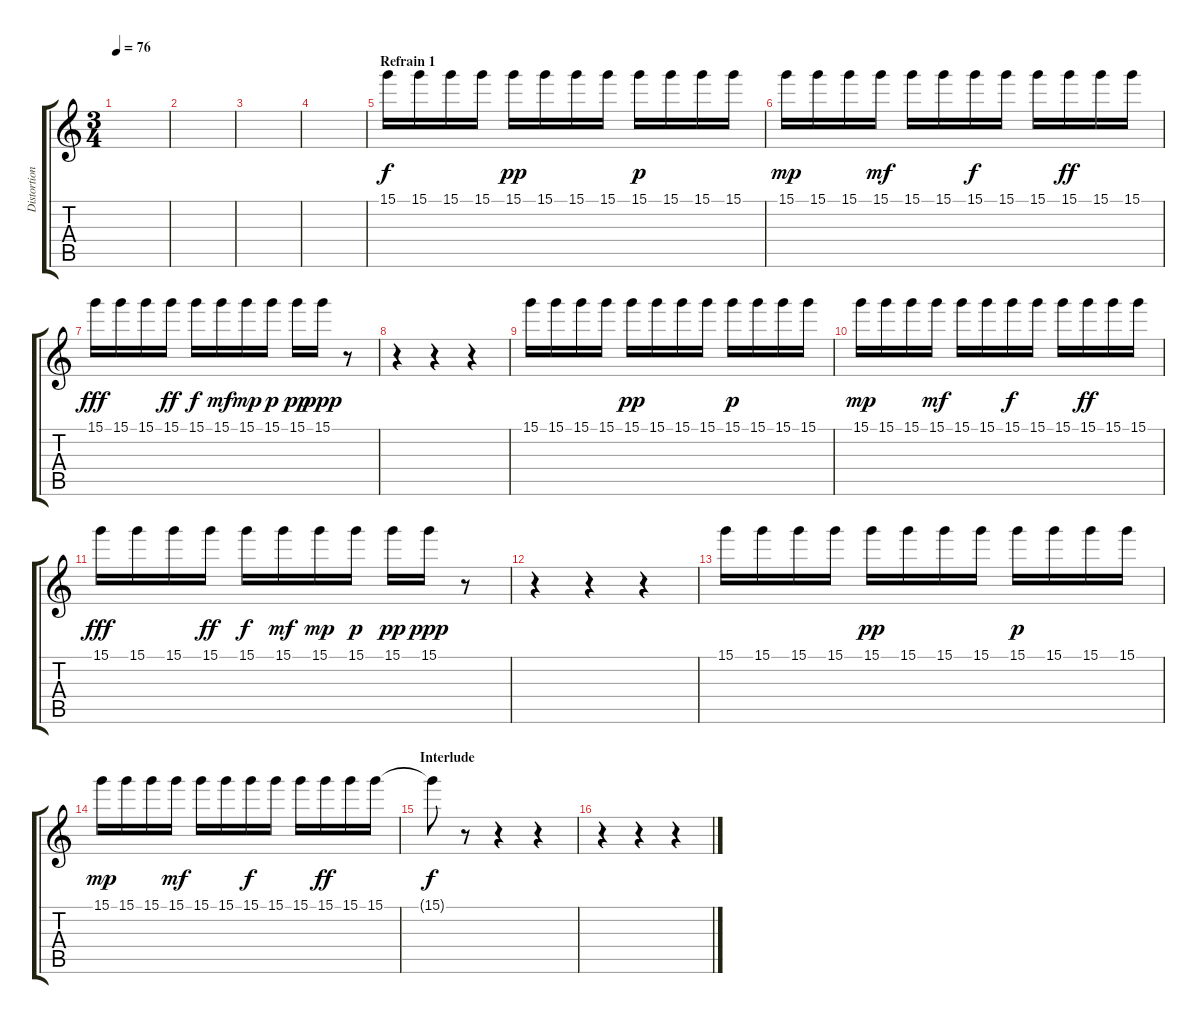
\track ("Distortion guitar" "Distortion") {instrument distortionguitar}
\staff {score tabs}
\tuning (E4 B3 G3 D3 A2 E2) {hide}
\ts (3 4)
\tempo 76
\clef g2
\ks c
|
|
|
|
\section ("" "Refrain 1")
15.1.16 15.1.16 15.1.16 15.1.16 15.1.16{dy pp} 15.1.16 15.1.16 15.1.16 15.1.16{dy p} 15.1.16 15.1.16 15.1.16 |
15.1.16{dy mp} 15.1.16 15.1.16 15.1.16{dy mf} 15.1.16 15.1.16 15.1.16{dy f} 15.1.16 15.1.16 15.1.16{dy ff} 15.1.16 15.1.16 |
15.1.16{dy fff} 15.1.16 15.1.16 15.1.16{dy ff} 15.1.16{dy f} 15.1.16{dy mf} 15.1.16{dy mp} 15.1.16{dy p} 15.1.16{dy pp} 15.1.16{dy ppp} r.8 |
r.4 r.4 r.4 |
15.1.16 15.1.16 15.1.16 15.1.16 15.1.16{dy pp} 15.1.16 15.1.16 15.1.16 15.1.16{dy p} 15.1.16 15.1.16 15.1.16 |
15.1.16{dy mp} 15.1.16 15.1.16 15.1.16{dy mf} 15.1.16 15.1.16 15.1.16{dy f} 15.1.16 15.1.16 15.1.16{dy ff} 15.1.16 15.1.16 |
15.1.16{dy fff} 15.1.16 15.1.16 15.1.16{dy ff} 15.1.16{dy f} 15.1.16{dy mf} 15.1.16{dy mp} 15.1.16{dy p} 15.1.16{dy pp} 15.1.16{dy ppp} r.8 |
r.4 r.4 r.4 |
15.1.16 15.1.16 15.1.16 15.1.16 15.1.16{dy pp} 15.1.16 15.1.16 15.1.16 15.1.16{dy p} 15.1.16 15.1.16 15.1.16 |
15.1.16{dy mp} 15.1.16 15.1.16 15.1.16{dy mf} 15.1.16 15.1.16 15.1.16{dy f} 15.1.16 15.1.16 15.1.16{dy ff} 15.1.16 15.1.16 |
\section ("" "Interlude")
15.1{t}.8{dy f} r.8 r.4 r.4 |
r.4 r.4 r.4
